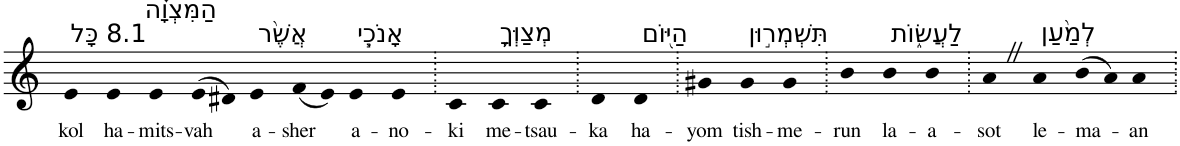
**kern	**text
*part1	*part1
*staff1	*staff1
*I"Piano	*
*I'Pno	*
*clefG2	*
*k[]	*
=1	=1
!LO:TX:a:t=8.1 כָּל	!
!	!LO:LY:b
4e	kol
!LO:TX:a:t=הַמִּצְוָ֗ה	!
!	!LO:LY:b
4e	ha-
!	!LO:LY:b
4e	-mits-
!	!LO:LY:b
(>8e	-vah
8d#X)	.
!LO:TX:a:t=אֲשֶׁ֨ר	!
!	!LO:LY:b
4e	a-
!	!LO:LY:b
(8f	-sher
8e)	.
!LO:TX:a:t=אָנֹכִ֧י	!
!	!LO:LY:b
4e	a-
!	!LO:LY:b
4e	-no-
=2.	=2.
!	!LO:LY:b
4c	-ki
!LO:TX:a:t=מְצַוְּךָ֛	!
!	!LO:LY:b
4c	me-
!	!LO:LY:b
4c	-tsau-
=3.	=3.
!	!LO:LY:b
4d	-ka
!LO:TX:a:t=הַיּ֖וֹם	!
!	!LO:LY:b
4d	ha-
=4.	=4.
!	!LO:LY:b
4g#X	-yom
!LO:TX:a:t=תִּשְׁמְר֣וּן	!
!	!LO:LY:b
4g#	tish-
!	!LO:LY:b
4g#	-me-
=5.	=5.
!	!LO:LY:b
4b	-run
!LO:TX:a:t=לַעֲשׂ֑וֹת	!
!	!LO:LY:b
4b	la-
!	!LO:LY:b
4b	-a-
=6.	=6.
!	!LO:LY:b
4aZ	-sot
!LO:TX:a:t=לְמַ֨עַן	!
!	!LO:LY:b
4a	le-
!	!LO:LY:b
(8b	-ma-
8a)	.
!	!LO:LY:b
4a	-an
=.	=.
*-	*-
